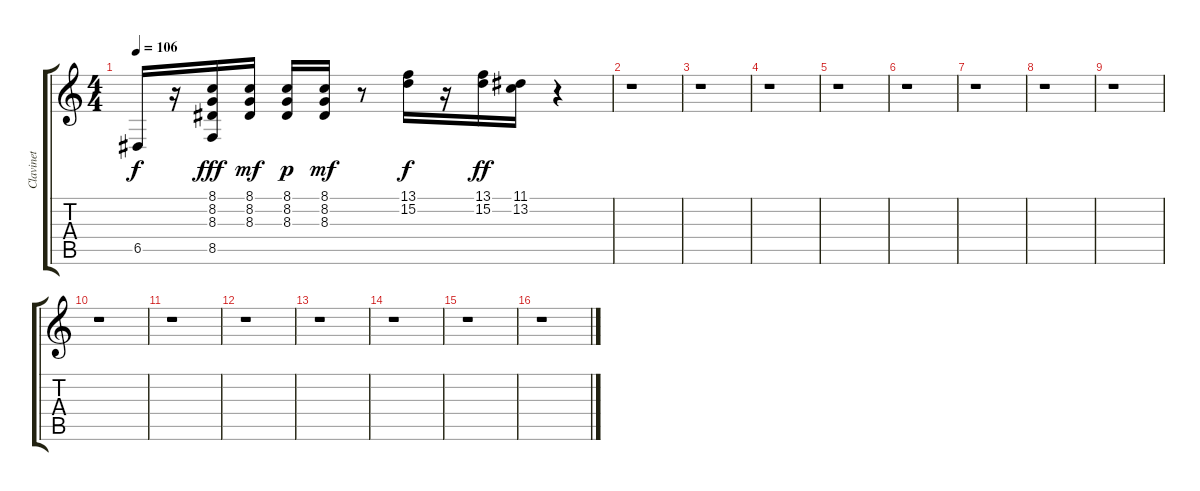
\track ("Clavinet" "Clavinet") {instrument clavinet}
\staff {score tabs}
\tuning (E4 B3 G3 D3 A2 E2) {hide}
\ts (4 4)
\tempo 106
\clef g2
\ks c
6.5.16{dy f} r.16 (8.1 8.2 8.3 8.5).16{dy fff} (8.1 8.2 8.3).16{dy mf} (8.1 8.2 8.3).16{dy p} (8.1 8.2 8.3).16{dy mf} r.8 (13.1 15.2).16{dy f} r.16 (13.1 15.2).16{dy ff} (11.1 13.2).16 r.4 |
r.1 |
r.1 |
r.1 |
r.1 |
r.1 |
r.1 |
r.1 |
r.1 |
r.1 |
r.1 |
r.1 |
r.1 |
r.1 |
r.1 |
r.1
